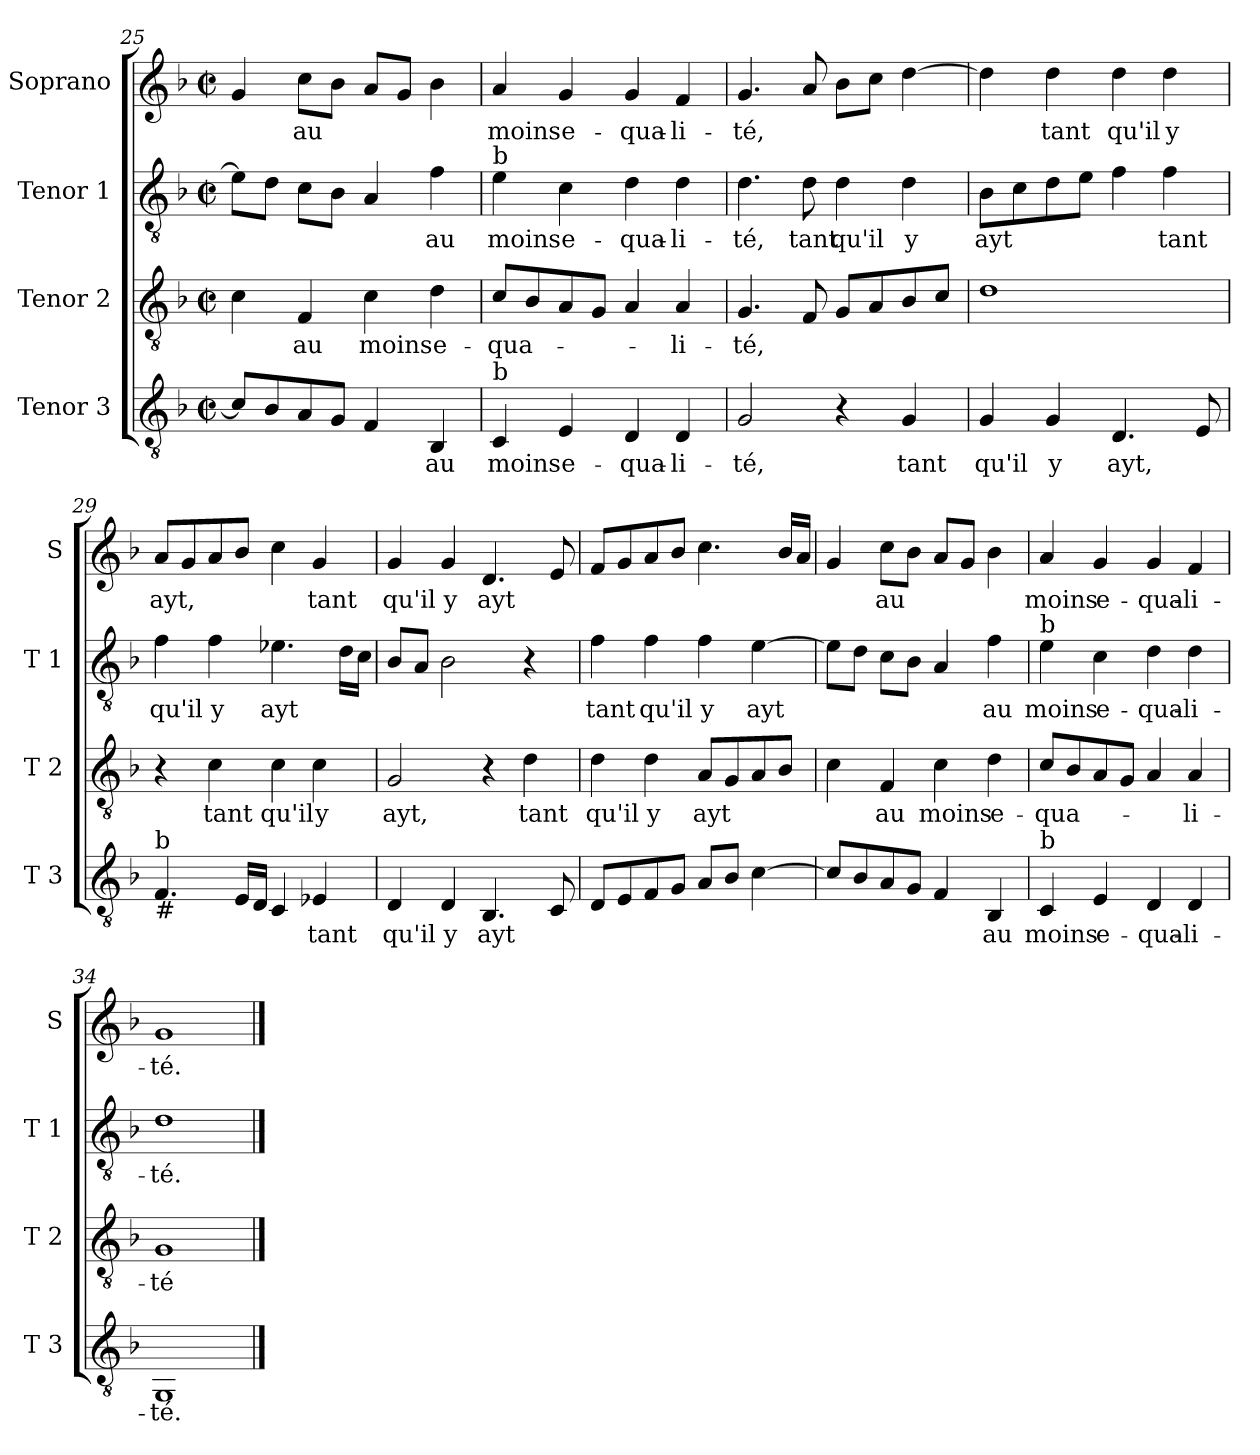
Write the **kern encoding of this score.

**kern	**text	**kern	**text	**kern	**text	**kern	**text
*part4	*part4	*part3	*part3	*part2	*part2	*part1	*part1
*staff4	*staff4	*staff3	*staff3	*staff2	*staff2	*staff1	*staff1
*I"Tenor 3	*	*I"Tenor 2	*	*I"Tenor 1	*	*I"Soprano	*
*I'T 3	*	*I'T 2	*	*I'T 1	*	*I'S	*
!!LO:PB:g=z
*clefGv2	*	*clefGv2	*	*clefGv2	*	*clefG2	*
*k[b-]	*	*k[b-]	*	*k[b-]	*	*k[b-]	*
*F:	*	*F:	*	*F:	*	*F:	*
*M2/2	*	*M2/2	*	*M2/2	*	*M2/2	*
*met(c|)	*	*met(c|)	*	*met(c|)	*	*met(c|)	*
=25	=25	=25	=25	=25	=25	=25	=25
8c/L]	.	4c\	.	8e\L]	.	4g/	.
8B-/	.	.	.	8d\J	.	.	.
!	!	!	!LO:LY:b	!	!	!	!LO:LY:b
8A/	.	4F/	au	8c\L	.	8cc\L	au
8G/J	.	.	.	8B-\J	.	8b-\J	.
!	!	!	!LO:LY:b	!	!	!	!
4F/	.	4c\	moins	4A/	.	8a/L	.
.	.	.	.	.	.	8g/J	.
!	!LO:LY:b	!	!LO:LY:b	!	!LO:LY:b	!	!
4BB-/	au	4d\	e-	4f\	au	4b-\	.
=26	=26	=26	=26	=26	=26	=26	=26
!	!	!	!	!LO:TX:a:t=b	!	!	!
!LO:TX:a:t=b	!	!	!	!	!	!	!
!	!LO:LY:b	!	!LO:LY:b	!	!LO:LY:b	!	!LO:LY:b
4C/	moins	8c/L	-qua-	4e\	moins	4a/	moins
.	.	8B-/	.	.	.	.	.
!	!LO:LY:b	!	!	!	!LO:LY:b	!	!LO:LY:b
4E/	e-	8A/	.	4c\	e-	4g/	e-
.	.	8G/J	.	.	.	.	.
!	!LO:LY:b	!	!	!	!LO:LY:b	!	!LO:LY:b
4D/	-qua-	4A/	.	4d\	-qua-	4g/	-qua-
!	!LO:LY:b	!	!LO:LY:b	!	!LO:LY:b	!	!LO:LY:b
4D/	-li-	4A/	-li-	4d\	-li-	4f/	-li-
=27	=27	=27	=27	=27	=27	=27	=27
!	!LO:LY:b	!	!LO:LY:b	!	!LO:LY:b	!	!LO:LY:b
2G/	-té,	4.G/	-té,	4.d\	-té,	4.g/	-té,
!	!	!	!	!	!LO:LY:b	!	!
.	.	8F/	.	8d\	tant	8a/	.
!	!	!	!	!	!LO:LY:b	!	!
4r	.	8G/L	.	4d\	qu'il	8b-\L	.
.	.	8A/	.	.	.	8cc\J	.
!	!LO:LY:b	!	!	!	!LO:LY:b	!	!
4G/	tant	8B-/	.	4d\	y	[4dd\	.
.	.	8c/J	.	.	.	.	.
=28	=28	=28	=28	=28	=28	=28	=28
!	!LO:LY:b	!	!	!	!LO:LY:b	!	!
4G/	qu'il	1d	.	8B-\L	ayt	4dd\]	.
.	.	.	.	8c\	.	.	.
!	!LO:LY:b	!	!	!	!	!	!LO:LY:b
4G/	y	.	.	8d\	.	4dd\	tant
.	.	.	.	8e\J	.	.	.
!	!LO:LY:b	!	!	!	!	!	!LO:LY:b
4.D/	ayt,	.	.	4f\	.	4dd\	qu'il
!	!	!	!	!	!LO:LY:b	!	!LO:LY:b
.	.	.	.	4f\	tant	4dd\	y
8E/	.	.	.	.	.	.	.
=29	=29	=29	=29	=29	=29	=29	=29
!LO:TX:b:t=#	!	!	!	!	!	!	!
!LO:TX:a:t=b	!	!	!	!	!	!	!
!	!	!	!	!	!LO:LY:b	!	!LO:LY:b
4.F/	.	4r	.	4f\	qu'il	8a/L	ayt,
.	.	.	.	.	.	8g/	.
!	!	!	!LO:LY:b	!	!LO:LY:b	!	!
.	.	4c\	tant	4f\	y	8a/	.
16E/LL	.	.	.	.	.	8b-/J	.
16D/JJ	.	.	.	.	.	.	.
!	!	!	!LO:LY:b	!	!LO:LY:b	!	!
4C/	.	4c\	qu'il	4.e-X\	ayt	4cc\	.
!	!LO:LY:b	!	!LO:LY:b	!	!	!	!LO:LY:b
4E-X/	tant	4c\	y	.	.	4g/	tant
.	.	.	.	16d\LL	.	.	.
.	.	.	.	16c\JJ	.	.	.
!!LO:LB:g=z
=30	=30	=30	=30	=30	=30	=30	=30
!	!LO:LY:b	!	!LO:LY:b	!	!	!	!LO:LY:b
4D/	qu'il	2G/	ayt,	8B-/L	.	4g/	qu'il
.	.	.	.	8A/J	.	.	.
!	!LO:LY:b	!	!	!	!	!	!LO:LY:b
4D/	y	.	.	2B-\	.	4g/	y
!	!LO:LY:b	!	!	!	!	!	!LO:LY:b
4.BB-/	ayt	4r	.	.	.	4.d/	ayt
!	!	!	!LO:LY:b	!	!	!	!
.	.	4d\	tant	4r	.	.	.
8C/	.	.	.	.	.	8e/	.
=31	=31	=31	=31	=31	=31	=31	=31
!	!	!	!LO:LY:b	!	!LO:LY:b	!	!
8D/L	.	4d\	qu'il	4f\	tant	8f/L	.
8E/	.	.	.	.	.	8g/	.
!	!	!	!LO:LY:b	!	!LO:LY:b	!	!
8F/	.	4d\	y	4f\	qu'il	8a/	.
8G/J	.	.	.	.	.	8b-/J	.
!	!	!	!LO:LY:b	!	!LO:LY:b	!	!
8A/L	.	8A/L	ayt	4f\	y	4.cc\	.
8B-/J	.	8G/	.	.	.	.	.
!	!	!	!	!	!LO:LY:b	!	!
[4c\	.	8A/	.	[4e\	ayt	.	.
.	.	8B-/J	.	.	.	16b-/LL	.
.	.	.	.	.	.	16a/JJ	.
=32	=32	=32	=32	=32	=32	=32	=32
8c/L]	.	4c\	.	8e\L]	.	4g/	.
8B-/	.	.	.	8d\J	.	.	.
!	!	!	!LO:LY:b	!	!	!	!LO:LY:b
8A/	.	4F/	au	8c\L	.	8cc\L	au
8G/J	.	.	.	8B-\J	.	8b-\J	.
!	!	!	!LO:LY:b	!	!	!	!
4F/	.	4c\	moins	4A/	.	8a/L	.
.	.	.	.	.	.	8g/J	.
!	!LO:LY:b	!	!LO:LY:b	!	!LO:LY:b	!	!
4BB-/	au	4d\	e-	4f\	au	4b-\	.
=33	=33	=33	=33	=33	=33	=33	=33
!	!	!	!	!LO:TX:a:t=b	!	!	!
!LO:TX:a:t=b	!	!	!	!	!	!	!
!	!LO:LY:b	!	!LO:LY:b	!	!LO:LY:b	!	!LO:LY:b
4C/	moins	8c/L	-qua-	4e\	moins	4a/	moins
.	.	8B-/	.	.	.	.	.
!	!LO:LY:b	!	!	!	!LO:LY:b	!	!LO:LY:b
4E/	e-	8A/	.	4c\	e-	4g/	e-
.	.	8G/J	.	.	.	.	.
!	!LO:LY:b	!	!	!	!LO:LY:b	!	!LO:LY:b
4D/	-qua-	4A/	.	4d\	-qua-	4g/	-qua-
!	!LO:LY:b	!	!LO:LY:b	!	!LO:LY:b	!	!LO:LY:b
4D/	-li-	4A/	-li-	4d\	-li-	4f/	-li-
=34	=34	=34	=34	=34	=34	=34	=34
!	!LO:LY:b	!	!LO:LY:b	!	!LO:LY:b	!	!LO:LY:b
1GG	-té.	1G	-té	1d	-té.	1g	-té.
==	==	==	==	==	==	==	==
*-	*-	*-	*-	*-	*-	*-	*-
